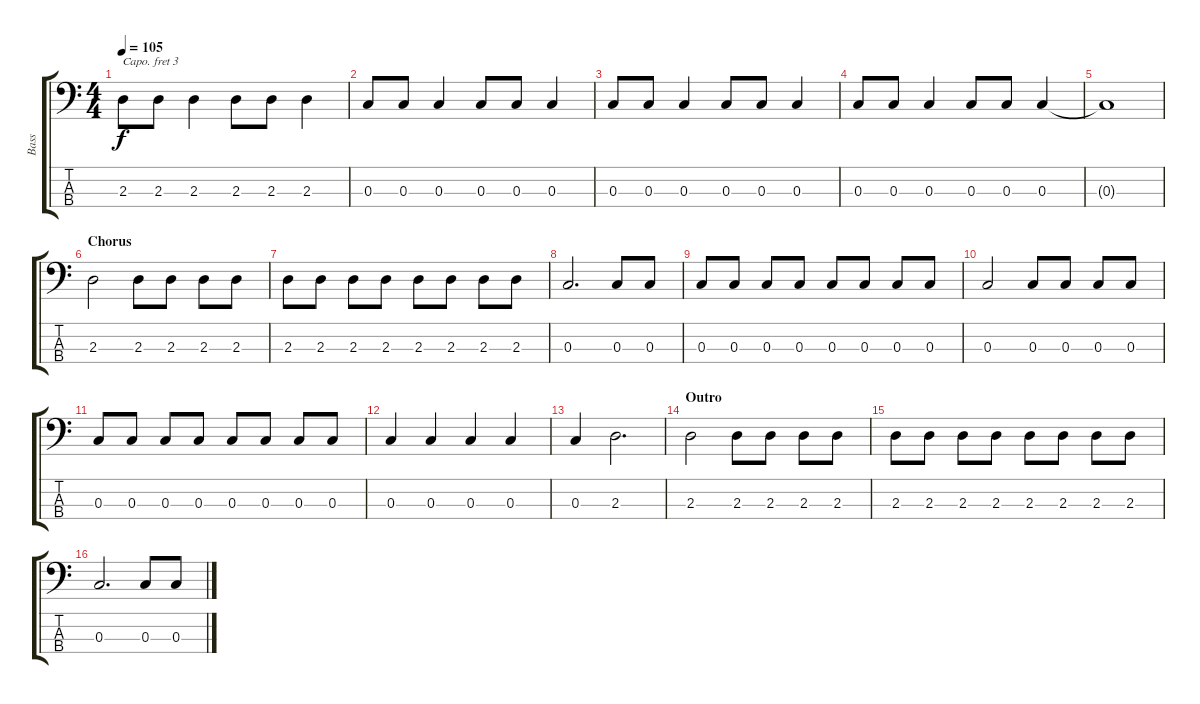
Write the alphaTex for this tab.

\track ("Bass" "Bass") {instrument electricbassfinger}
\staff {score tabs}
\capo 3
\tuning (G2 D2 A1 E1) {hide}
\ts (4 4)
\tempo 105
\clef f4
\ks c
2.3.8{dy f} 2.3.8 2.3.4 2.3.8 2.3.8 2.3.4 |
0.3.8 0.3.8 0.3.4 0.3.8 0.3.8 0.3.4 |
0.3.8 0.3.8 0.3.4 0.3.8 0.3.8 0.3.4 |
0.3.8 0.3.8 0.3.4 0.3.8 0.3.8 0.3.4 |
0.3{t}.1 |
\section ("" "Chorus")
2.3.2 2.3.8 2.3.8 2.3.8 2.3.8 |
2.3.8 2.3.8 2.3.8 2.3.8 2.3.8 2.3.8 2.3.8 2.3.8 |
0.3.2{d} 0.3.8 0.3.8 |
0.3.8 0.3.8 0.3.8 0.3.8 0.3.8 0.3.8 0.3.8 0.3.8 |
0.3.2 0.3.8 0.3.8 0.3.8 0.3.8 |
0.3.8 0.3.8 0.3.8 0.3.8 0.3.8 0.3.8 0.3.8 0.3.8 |
0.3.4 0.3.4 0.3.4 0.3.4 |
0.3.4 2.3.2{d} |
\section ("" "Outro")
2.3.2 2.3.8 2.3.8 2.3.8 2.3.8 |
2.3.8 2.3.8 2.3.8 2.3.8 2.3.8 2.3.8 2.3.8 2.3.8 |
0.3.2{d} 0.3.8 0.3.8
